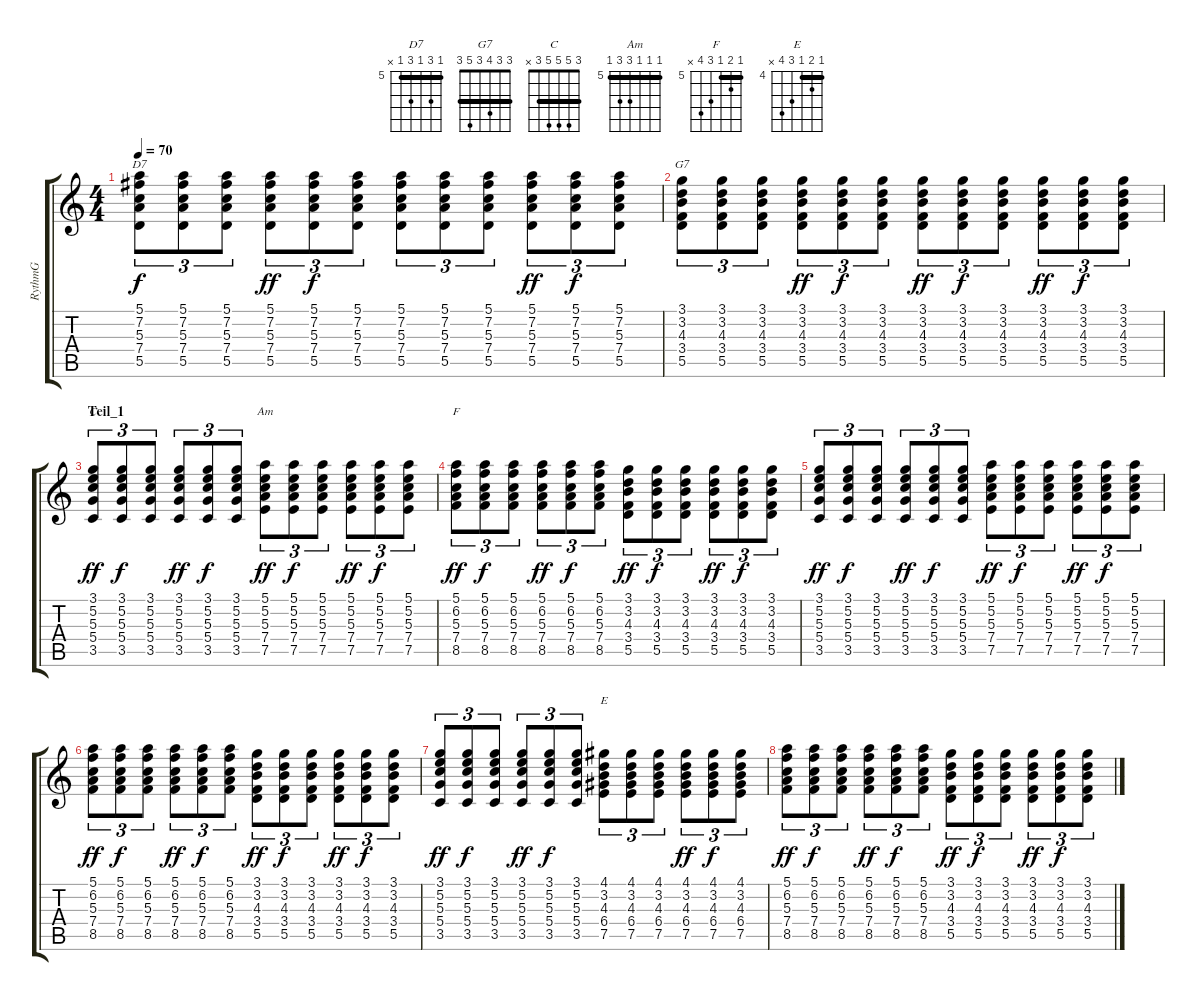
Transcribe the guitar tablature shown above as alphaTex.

\track ("RythmG" "RythmG") {instrument acousticguitarnylon}
\staff {score tabs}
\tuning (E4 B3 G3 D3 A2 E2) {hide}
\chord ("D7" 5 7 5 7 5 x) {firstfret 5 barre 5}
\chord ("G7" 3 3 4 3 5 3) {barre 3}
\chord ("C" 3 5 5 5 3 x) {barre 3}
\chord ("Am" 5 5 5 7 7 5) {firstfret 5 barre 5}
\chord ("F" 5 6 5 7 8 x) {firstfret 5 barre 5}
\chord ("E" 4 5 4 6 7 x) {firstfret 4 barre 4}
\ts (4 4)
\tempo 70
\clef g2
\ks c
(5.1 7.2 5.3 7.4 5.5).8{tu (3 2) ch "D7" dy f} (5.1 7.2 5.3 7.4 5.5).8{tu (3 2)} (5.1 7.2 5.3 7.4 5.5).8{tu (3 2)} (5.1 7.2 5.3 7.4 5.5).8{tu (3 2) dy ff} (5.1 7.2 5.3 7.4 5.5).8{tu (3 2) dy f} (5.1 7.2 5.3 7.4 5.5).8{tu (3 2)} (5.1 7.2 5.3 7.4 5.5).8{tu (3 2)} (5.1 7.2 5.3 7.4 5.5).8{tu (3 2)} (5.1 7.2 5.3 7.4 5.5).8{tu (3 2)} (5.1 7.2 5.3 7.4 5.5).8{tu (3 2) dy ff} (5.1 7.2 5.3 7.4 5.5).8{tu (3 2) dy f} (5.1 7.2 5.3 7.4 5.5).8{tu (3 2)} |
(3.1 3.2 4.3 3.4 5.5).8{tu (3 2) ch "G7"} (3.1 3.2 4.3 3.4 5.5).8{tu (3 2)} (3.1 3.2 4.3 3.4 5.5).8{tu (3 2)} (3.1 3.2 4.3 3.4 5.5).8{tu (3 2) dy ff} (3.1 3.2 4.3 3.4 5.5).8{tu (3 2) dy f} (3.1 3.2 4.3 3.4 5.5).8{tu (3 2)} (3.1 3.2 4.3 3.4 5.5).8{tu (3 2) dy ff} (3.1 3.2 4.3 3.4 5.5).8{tu (3 2) dy f} (3.1 3.2 4.3 3.4 5.5).8{tu (3 2)} (3.1 3.2 4.3 3.4 5.5).8{tu (3 2) dy ff} (3.1 3.2 4.3 3.4 5.5).8{tu (3 2) dy f} (3.1 3.2 4.3 3.4 5.5).8{tu (3 2)} |
\section ("" "Teil_1")
(3.1 5.2 5.3 5.4 3.5).8{tu (3 2) ch "C" dy ff} (3.1 5.2 5.3 5.4 3.5).8{tu (3 2) dy f} (3.1 5.2 5.3 5.4 3.5).8{tu (3 2)} (3.1 5.2 5.3 5.4 3.5).8{tu (3 2) dy ff} (3.1 5.2 5.3 5.4 3.5).8{tu (3 2) dy f} (3.1 5.2 5.3 5.4 3.5).8{tu (3 2)} (5.1 5.2 5.3 7.4 7.5).8{tu (3 2) ch "Am" dy ff} (5.1 5.2 5.3 7.4 7.5).8{tu (3 2) dy f} (5.1 5.2 5.3 7.4 7.5).8{tu (3 2)} (5.1 5.2 5.3 7.4 7.5).8{tu (3 2) dy ff} (5.1 5.2 5.3 7.4 7.5).8{tu (3 2) dy f} (5.1 5.2 5.3 7.4 7.5).8{tu (3 2)} |
(5.1 6.2 5.3 7.4 8.5).8{tu (3 2) ch "F" dy ff} (5.1 6.2 5.3 7.4 8.5).8{tu (3 2) dy f} (5.1 6.2 5.3 7.4 8.5).8{tu (3 2)} (5.1 6.2 5.3 7.4 8.5).8{tu (3 2) dy ff} (5.1 6.2 5.3 7.4 8.5).8{tu (3 2) dy f} (5.1 6.2 5.3 7.4 8.5).8{tu (3 2)} (3.1 3.2 4.3 3.4 5.5).8{tu (3 2) dy ff} (3.1 3.2 4.3 3.4 5.5).8{tu (3 2) dy f} (3.1 3.2 4.3 3.4 5.5).8{tu (3 2)} (3.1 3.2 4.3 3.4 5.5).8{tu (3 2) dy ff} (3.1 3.2 4.3 3.4 5.5).8{tu (3 2) dy f} (3.1 3.2 4.3 3.4 5.5).8{tu (3 2)} |
(3.1 5.2 5.3 5.4 3.5).8{tu (3 2) dy ff} (3.1 5.2 5.3 5.4 3.5).8{tu (3 2) dy f} (3.1 5.2 5.3 5.4 3.5).8{tu (3 2)} (3.1 5.2 5.3 5.4 3.5).8{tu (3 2) dy ff} (3.1 5.2 5.3 5.4 3.5).8{tu (3 2) dy f} (3.1 5.2 5.3 5.4 3.5).8{tu (3 2)} (5.1 5.2 5.3 7.4 7.5).8{tu (3 2) dy ff} (5.1 5.2 5.3 7.4 7.5).8{tu (3 2) dy f} (5.1 5.2 5.3 7.4 7.5).8{tu (3 2)} (5.1 5.2 5.3 7.4 7.5).8{tu (3 2) dy ff} (5.1 5.2 5.3 7.4 7.5).8{tu (3 2) dy f} (5.1 5.2 5.3 7.4 7.5).8{tu (3 2)} |
(5.1 6.2 5.3 7.4 8.5).8{tu (3 2) dy ff} (5.1 6.2 5.3 7.4 8.5).8{tu (3 2) dy f} (5.1 6.2 5.3 7.4 8.5).8{tu (3 2)} (5.1 6.2 5.3 7.4 8.5).8{tu (3 2) dy ff} (5.1 6.2 5.3 7.4 8.5).8{tu (3 2) dy f} (5.1 6.2 5.3 7.4 8.5).8{tu (3 2)} (3.1 3.2 4.3 3.4 5.5).8{tu (3 2) dy ff} (3.1 3.2 4.3 3.4 5.5).8{tu (3 2) dy f} (3.1 3.2 4.3 3.4 5.5).8{tu (3 2)} (3.1 3.2 4.3 3.4 5.5).8{tu (3 2) dy ff} (3.1 3.2 4.3 3.4 5.5).8{tu (3 2) dy f} (3.1 3.2 4.3 3.4 5.5).8{tu (3 2)} |
(3.1 5.2 5.3 5.4 3.5).8{tu (3 2) dy ff} (3.1 5.2 5.3 5.4 3.5).8{tu (3 2) dy f} (3.1 5.2 5.3 5.4 3.5).8{tu (3 2)} (3.1 5.2 5.3 5.4 3.5).8{tu (3 2) dy ff} (3.1 5.2 5.3 5.4 3.5).8{tu (3 2) dy f} (3.1 5.2 5.3 5.4 3.5).8{tu (3 2)} (4.1 3.2 4.3 6.4 7.5).8{tu (3 2) ch "E"} (4.1 3.2 4.3 6.4 7.5).8{tu (3 2)} (4.1 3.2 4.3 6.4 7.5).8{tu (3 2)} (4.1 3.2 4.3 6.4 7.5).8{tu (3 2) dy ff} (4.1 3.2 4.3 6.4 7.5).8{tu (3 2) dy f} (4.1 3.2 4.3 6.4 7.5).8{tu (3 2)} |
(5.1 6.2 5.3 7.4 8.5).8{tu (3 2) dy ff} (5.1 6.2 5.3 7.4 8.5).8{tu (3 2) dy f} (5.1 6.2 5.3 7.4 8.5).8{tu (3 2)} (5.1 6.2 5.3 7.4 8.5).8{tu (3 2) dy ff} (5.1 6.2 5.3 7.4 8.5).8{tu (3 2) dy f} (5.1 6.2 5.3 7.4 8.5).8{tu (3 2)} (3.1 3.2 4.3 3.4 5.5).8{tu (3 2) dy ff} (3.1 3.2 4.3 3.4 5.5).8{tu (3 2) dy f} (3.1 3.2 4.3 3.4 5.5).8{tu (3 2)} (3.1 3.2 4.3 3.4 5.5).8{tu (3 2) dy ff} (3.1 3.2 4.3 3.4 5.5).8{tu (3 2) dy f} (3.1 3.2 4.3 3.4 5.5).8{tu (3 2)}
